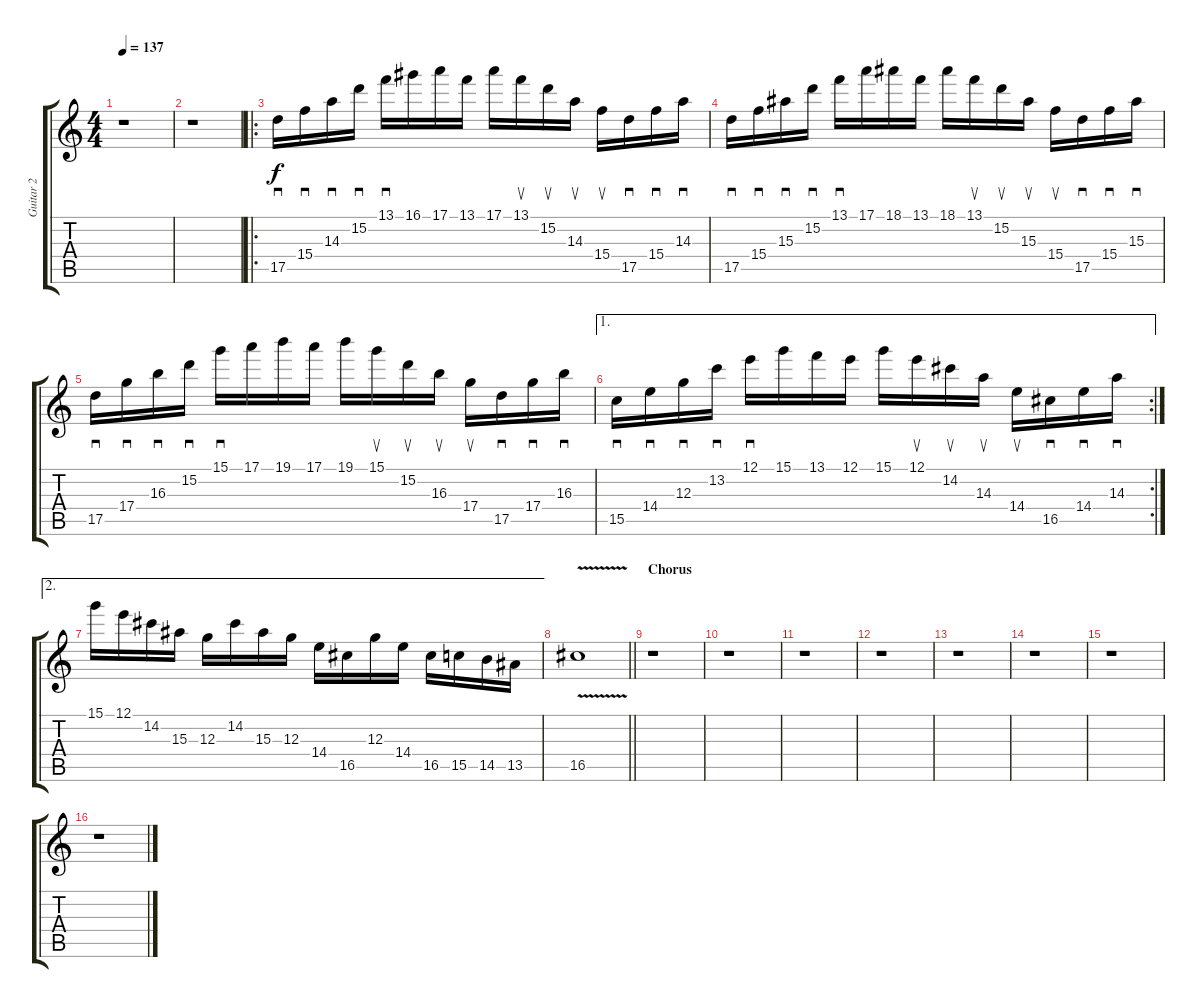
\track ("Guitar 2" "Guitar 2") {instrument distortionguitar}
\staff {score tabs}
\tuning (E4 B3 G3 D3 A2 D2) {hide}
\ts (4 4)
\tempo 137
\clef g2
\ks c
r.1{dy f} |
r.1 |
\ro
17.5.16{sd} 15.4.16{sd} 14.3.16{sd} 15.2.16{sd} 13.1.16{sd} 16.1.16 17.1.16 13.1.16 17.1.16 13.1.16{su} 15.2.16{su} 14.3.16{su} 15.4.16{su} 17.5.16{sd} 15.4.16{sd} 14.3.16{sd} |
17.5.16{sd} 15.4.16{sd} 15.3.16{sd} 15.2.16{sd} 13.1.16{sd} 17.1.16 18.1.16 13.1.16 18.1.16 13.1.16{su} 15.2.16{su} 15.3.16{su} 15.4.16{su} 17.5.16{sd} 15.4.16{sd} 15.3.16{sd} |
17.5.16{sd} 17.4.16{sd} 16.3.16{sd} 15.2.16{sd} 15.1.16{sd} 17.1.16 19.1.16 17.1.16 19.1.16 15.1.16{su} 15.2.16{su} 16.3.16{su} 17.4.16{su} 17.5.16{sd} 17.4.16{sd} 16.3.16{sd} |
\ae 1
\rc 2
15.5.16{sd} 14.4.16{sd} 12.3.16{sd} 13.2.16{sd} 12.1.16{sd} 15.1.16 13.1.16 12.1.16 15.1.16 12.1.16{su} 14.2.16{su} 14.3.16{su} 14.4.16{su} 16.5.16{sd} 14.4.16{sd} 14.3.16{sd} |
\ae 2
15.1.16 12.1.16 14.2.16 15.3.16 12.3.16 14.2.16 15.3.16 12.3.16 14.4.16 16.5.16 12.3.16 14.4.16 16.5.16 15.5.16 14.5.16 13.5.16 |
\barLineRight lightlight
16.5{v}.1 |
\section ("" "Chorus")
r.1 |
r.1 |
r.1 |
r.1 |
r.1 |
r.1 |
r.1 |
r.1
